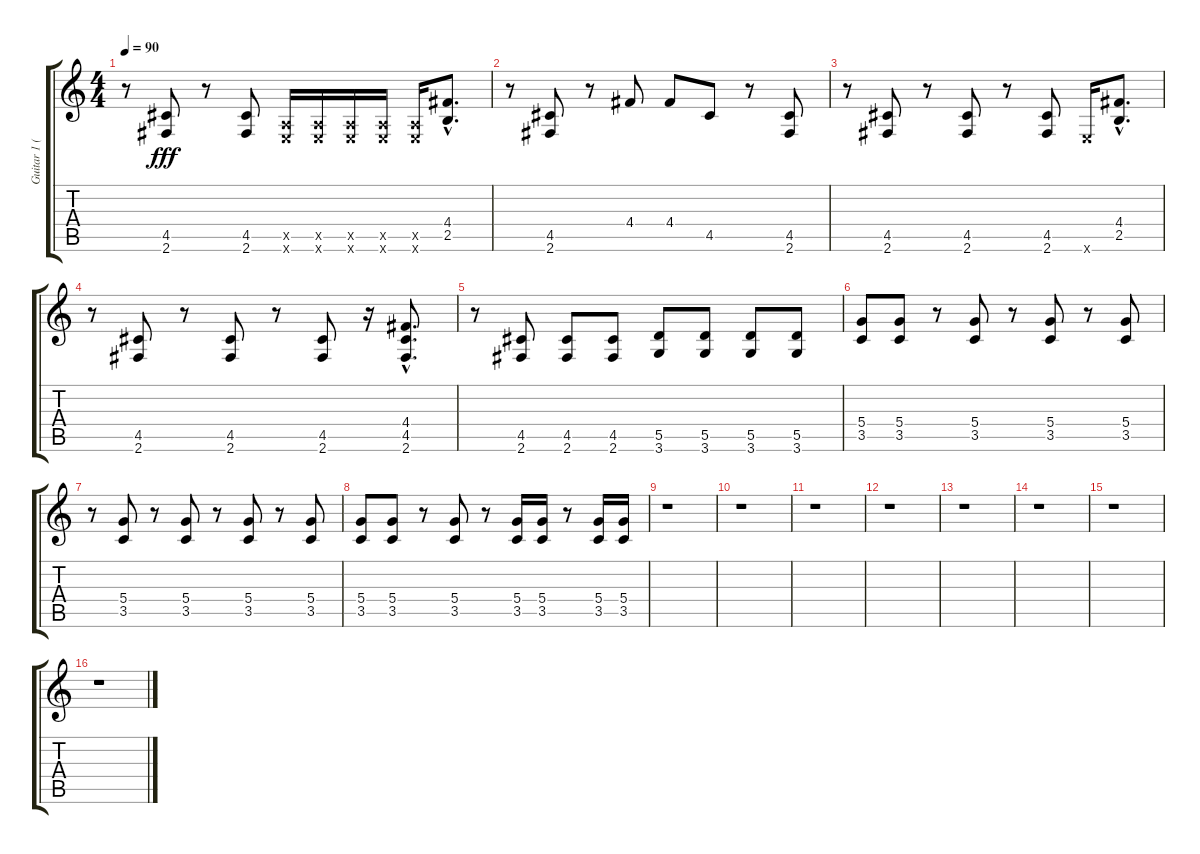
\track ("Guitar 1 (Rhythm)" "Guitar 1 (") {instrument distortionguitar}
\staff {score tabs}
\tuning (E4 B3 G3 D3 A2 E2) {hide}
\ts (4 4)
\tempo 90
\clef g2
\ks c
r.8{dy fff} (4.5 2.6).8 r.8 (4.5 2.6).8 (0.5{x} 0.6{x}).16 (0.5{x} 0.6{x}).16 (0.5{x} 0.6{x}).16 (0.5{x} 0.6{x}).16 (0.5{x} 0.6{x}).16 (4.4{hac} 2.5{hac}).8{d} |
r.8 (4.5 2.6).8 r.8 4.4.8 4.4.8 4.5.8 r.8 (4.5 2.6).8 |
r.8 (4.5 2.6).8 r.8 (4.5 2.6).8 r.8 (4.5 2.6).8 0.6{x}.16 (4.4{hac} 2.5{hac}).8{d} |
r.8 (4.5 2.6).8 r.8 (4.5 2.6).8 r.8 (4.5 2.6).8 r.16 (4.4{hac} 4.5{hac} 2.6{hac}).8{d} |
r.8 (4.5 2.6).8 (4.5 2.6).8 (4.5 2.6).8 (5.5 3.6).8 (5.5 3.6).8 (5.5 3.6).8 (5.5 3.6).8 |
(5.4 3.5).8 (5.4 3.5).8 r.8 (5.4 3.5).8 r.8 (5.4 3.5).8 r.8 (5.4 3.5).8 |
r.8 (5.4 3.5).8 r.8 (5.4 3.5).8 r.8 (5.4 3.5).8 r.8 (5.4 3.5).8 |
(5.4 3.5).8 (5.4 3.5).8 r.8 (5.4 3.5).8 r.8 (5.4 3.5).16 (5.4 3.5).16 r.8 (5.4 3.5).16 (5.4 3.5).16 |
r.1 |
r.1 |
r.1 |
r.1 |
r.1 |
r.1 |
r.1 |
r.1
